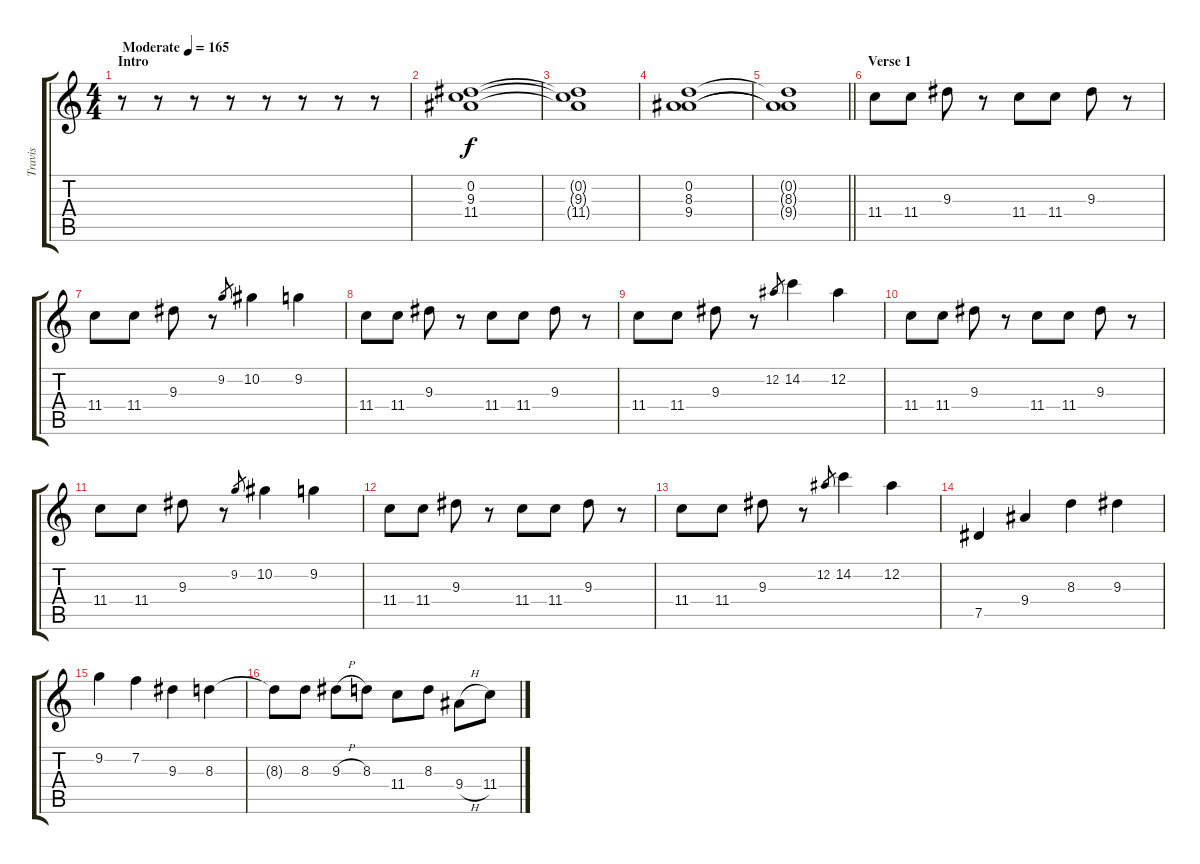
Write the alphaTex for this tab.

\track ("Travis" "Travis") {instrument electricguitarjazz}
\staff {score tabs}
\tuning (Eb4 Bb3 Gb3 Db3 Ab2 Eb2) {hide}
\ts (4 4)
\section ("" "Intro")
\tempo (165 "Moderate")
\clef g2
\ks c
r.8{dy f instrument electricguitarjazz} r.8 r.8 r.8 r.8 r.8 r.8 r.8 |
(0.2 9.3 11.4).1 |
(0.2{t} 9.3{t} 11.4{t}).1 |
(0.2 8.3 9.4).1 |
\barLineRight lightlight
(0.2{t} 8.3{t} 9.4{t}).1 |
\section ("" "Verse 1")
11.4.8 11.4.8 9.3.8 r.8 11.4.8 11.4.8 9.3.8 r.8 |
11.4.8 11.4.8 9.3.8 r.8 9.2.8{gr} 10.2.4 9.2.4 |
11.4.8 11.4.8 9.3.8 r.8 11.4.8 11.4.8 9.3.8 r.8 |
11.4.8 11.4.8 9.3.8 r.8 12.2.8{gr} 14.2.4 12.2.4 |
11.4.8 11.4.8 9.3.8 r.8 11.4.8 11.4.8 9.3.8 r.8 |
11.4.8 11.4.8 9.3.8 r.8 9.2.8{gr} 10.2.4 9.2.4 |
11.4.8 11.4.8 9.3.8 r.8 11.4.8 11.4.8 9.3.8 r.8 |
11.4.8 11.4.8 9.3.8 r.8 12.2.8{gr} 14.2.4 12.2.4 |
7.5.4 9.4.4 8.3.4 9.3.4 |
9.2.4 7.2.4 9.3.4 8.3.4 |
8.3{t}.8 8.3.8 9.3{h}.8 8.3.8 11.4.8 8.3.8 9.4{h}.8 11.4.8
